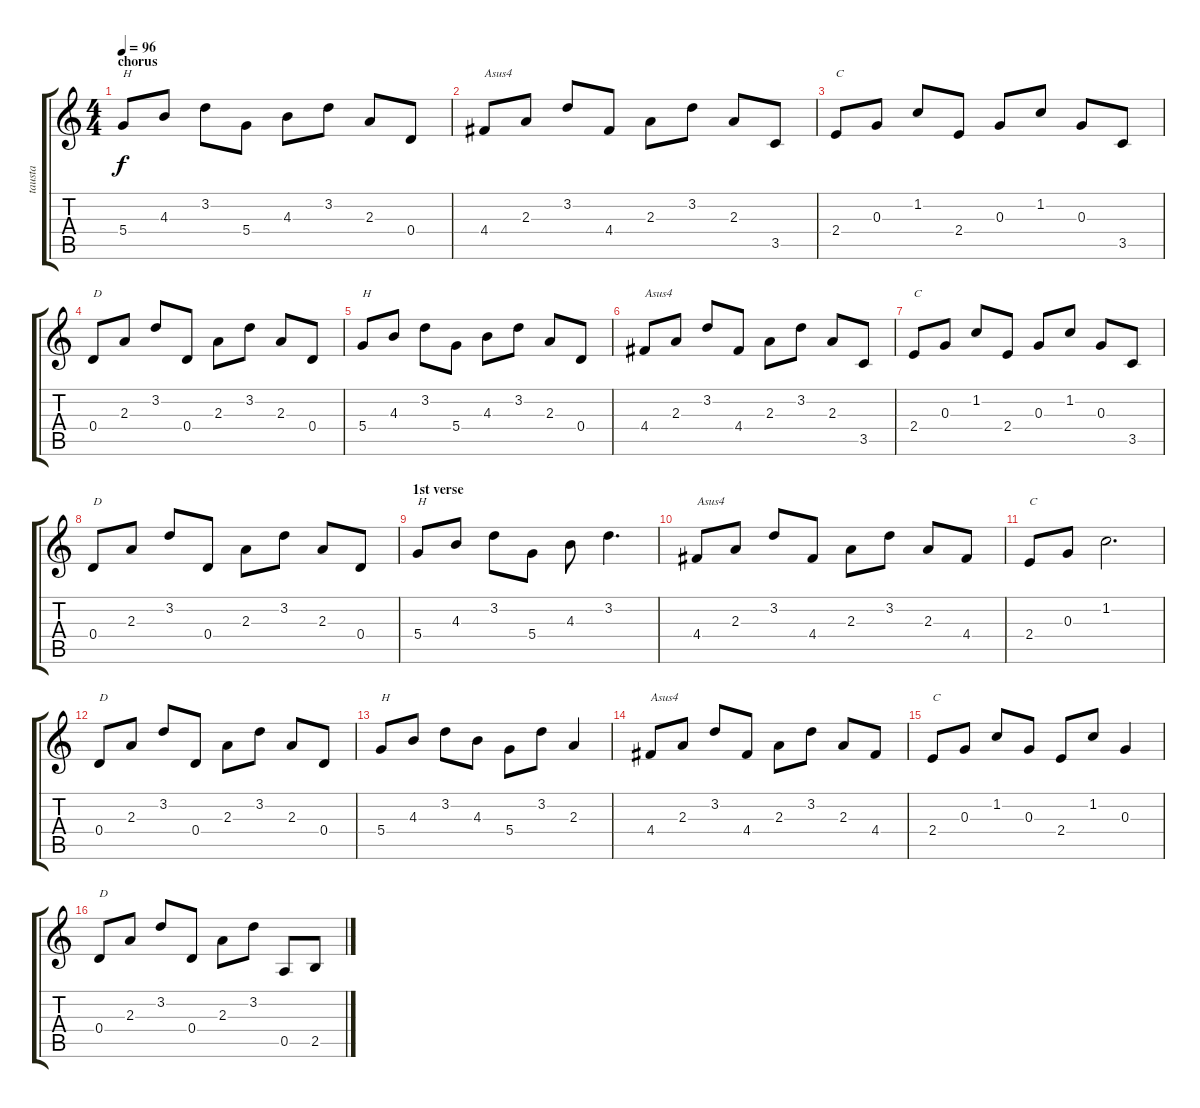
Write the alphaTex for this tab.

\track ("tausta" "tausta") {instrument acousticguitarsteel}
\staff {score tabs}
\tuning (E4 B3 G3 D3 A2 E2) {hide}
\ts (4 4)
\section ("" "chorus")
\tempo 96
\clef g2
\ks c
5.4.8{txt "H" dy f instrument acousticguitarsteel} 4.3.8 3.2.8 5.4.8 4.3.8 3.2.8 2.3.8 0.4.8 |
4.4.8{txt "Asus4"} 2.3.8 3.2.8 4.4.8 2.3.8 3.2.8 2.3.8 3.5.8 |
2.4.8{txt "C"} 0.3.8 1.2.8 2.4.8 0.3.8 1.2.8 0.3.8 3.5.8 |
0.4.8{txt "D"} 2.3.8 3.2.8 0.4.8 2.3.8 3.2.8 2.3.8 0.4.8 |
5.4.8{txt "H"} 4.3.8 3.2.8 5.4.8 4.3.8 3.2.8 2.3.8 0.4.8 |
4.4.8{txt "Asus4"} 2.3.8 3.2.8 4.4.8 2.3.8 3.2.8 2.3.8 3.5.8 |
2.4.8{txt "C"} 0.3.8 1.2.8 2.4.8 0.3.8 1.2.8 0.3.8 3.5.8 |
0.4.8{txt "D"} 2.3.8 3.2.8 0.4.8 2.3.8 3.2.8 2.3.8 0.4.8 |
\section ("" "1st verse")
5.4.8{txt "H"} 4.3.8 3.2.8 5.4.8 4.3.8 3.2.4{d} |
4.4.8{txt "Asus4"} 2.3.8 3.2.8 4.4.8 2.3.8 3.2.8 2.3.8 4.4.8 |
2.4.8{txt "C"} 0.3.8 1.2.2{d} |
0.4.8{txt "D"} 2.3.8 3.2.8 0.4.8 2.3.8 3.2.8 2.3.8 0.4.8 |
5.4.8{txt "H"} 4.3.8 3.2.8 4.3.8 5.4.8 3.2.8 2.3.4 |
4.4.8{txt "Asus4"} 2.3.8 3.2.8 4.4.8 2.3.8 3.2.8 2.3.8 4.4.8 |
2.4.8{txt "C"} 0.3.8 1.2.8 0.3.8 2.4.8 1.2.8 0.3.4 |
0.4.8{txt "D"} 2.3.8 3.2.8 0.4.8 2.3.8 3.2.8 0.5.8 2.5.8
